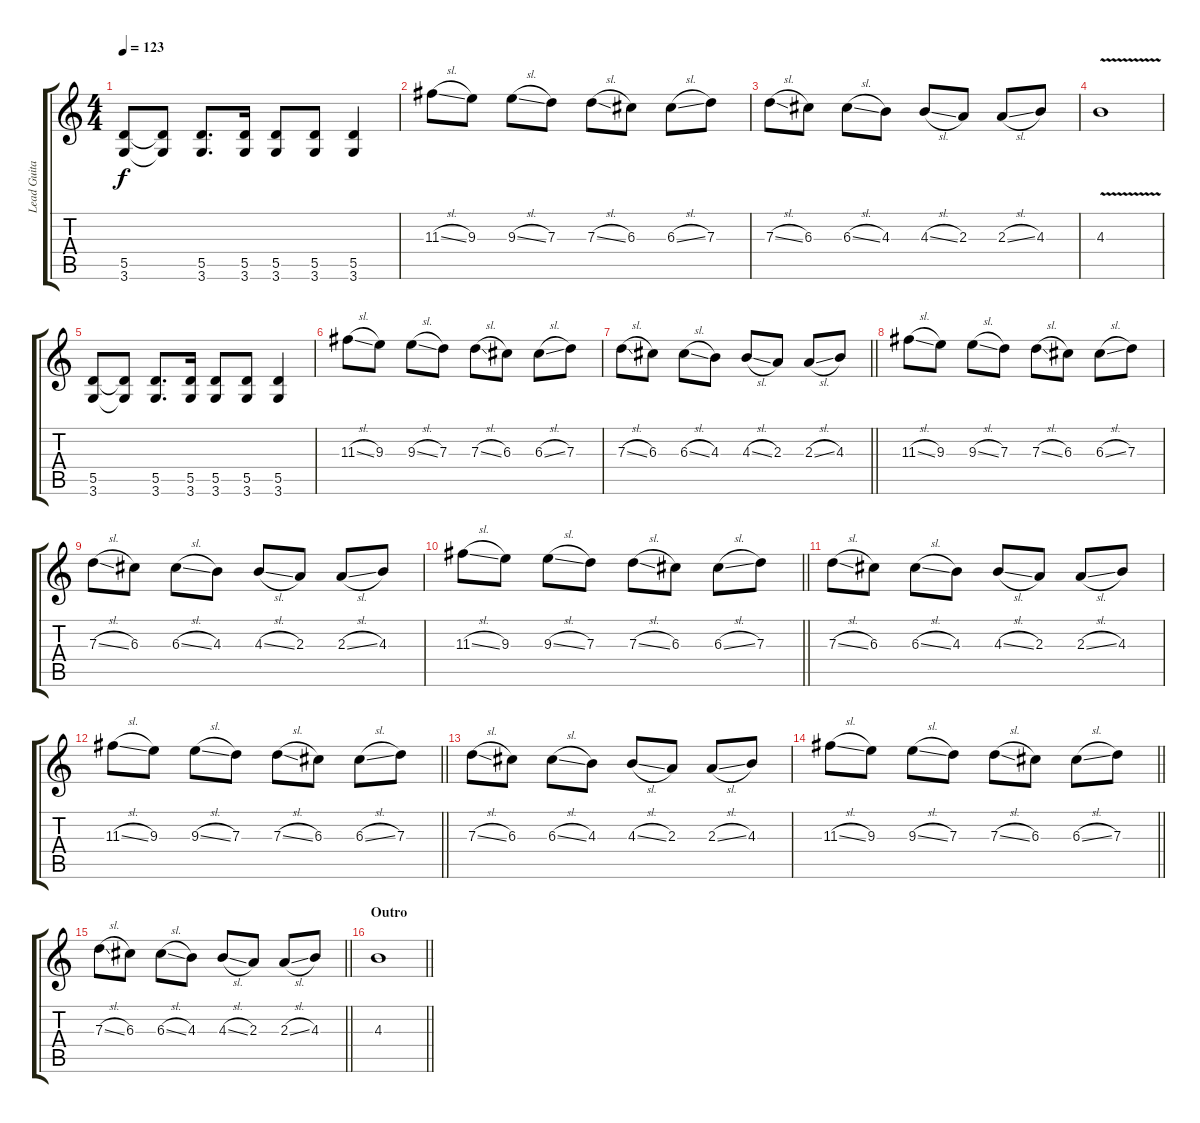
\track ("Lead Guitar" "Lead Guita") {instrument distortionguitar}
\staff {score tabs}
\tuning (E4 B3 G3 D3 A2 E2) {hide}
\ts (4 4)
\tempo 123
\clef g2
\ks c
(5.5 3.6).8{dy f} (5.5{t} 3.6{t}).8 (5.5 3.6).8{d} (5.5 3.6).16 (5.5 3.6).8 (5.5 3.6).8 (5.5 3.6).4 |
11.3{sl}.8{volume 16 balance 8} 9.3.8 9.3{sl}.8 7.3.8 7.3{sl}.8 6.3.8 6.3{sl}.8 7.3.8 |
7.3{sl}.8 6.3.8 6.3{sl}.8 4.3.8 4.3{sl}.8 2.3.8 2.3{sl}.8 4.3.8 |
4.3{v}.1{volume 10} |
(5.5 3.6).8{volume 16 balance 16} (5.5{t} 3.6{t}).8 (5.5 3.6).8{d} (5.5 3.6).16 (5.5 3.6).8 (5.5 3.6).8 (5.5 3.6).4 |
11.3{sl}.8{volume 16 balance 8} 9.3.8 9.3{sl}.8 7.3.8 7.3{sl}.8 6.3.8 6.3{sl}.8 7.3.8 |
\barLineRight lightlight
7.3{sl}.8 6.3.8 6.3{sl}.8 4.3.8 4.3{sl}.8 2.3.8 2.3{sl}.8 4.3.8 |
\section ("" "")
11.3{sl}.8 9.3.8 9.3{sl}.8 7.3.8 7.3{sl}.8 6.3.8 6.3{sl}.8 7.3.8 |
7.3{sl}.8 6.3.8 6.3{sl}.8 4.3.8 4.3{sl}.8 2.3.8 2.3{sl}.8 4.3.8 |
\barLineRight lightlight
11.3{sl}.8 9.3.8 9.3{sl}.8 7.3.8 7.3{sl}.8 6.3.8 6.3{sl}.8 7.3.8 |
7.3{sl}.8 6.3.8 6.3{sl}.8 4.3.8 4.3{sl}.8 2.3.8 2.3{sl}.8 4.3.8 |
\barLineRight lightlight
11.3{sl}.8 9.3.8 9.3{sl}.8 7.3.8 7.3{sl}.8 6.3.8 6.3{sl}.8 7.3.8 |
7.3{sl}.8 6.3.8 6.3{sl}.8 4.3.8 4.3{sl}.8 2.3.8 2.3{sl}.8 4.3.8 |
\barLineRight lightlight
11.3{sl}.8 9.3.8 9.3{sl}.8 7.3.8 7.3{sl}.8 6.3.8 6.3{sl}.8 7.3.8 |
\barLineRight lightlight
7.3{sl}.8 6.3.8 6.3{sl}.8 4.3.8 4.3{sl}.8 2.3.8 2.3{sl}.8 4.3.8 |
\section ("" "Outro")
\barLineRight lightlight
4.3.1{balance 0}
